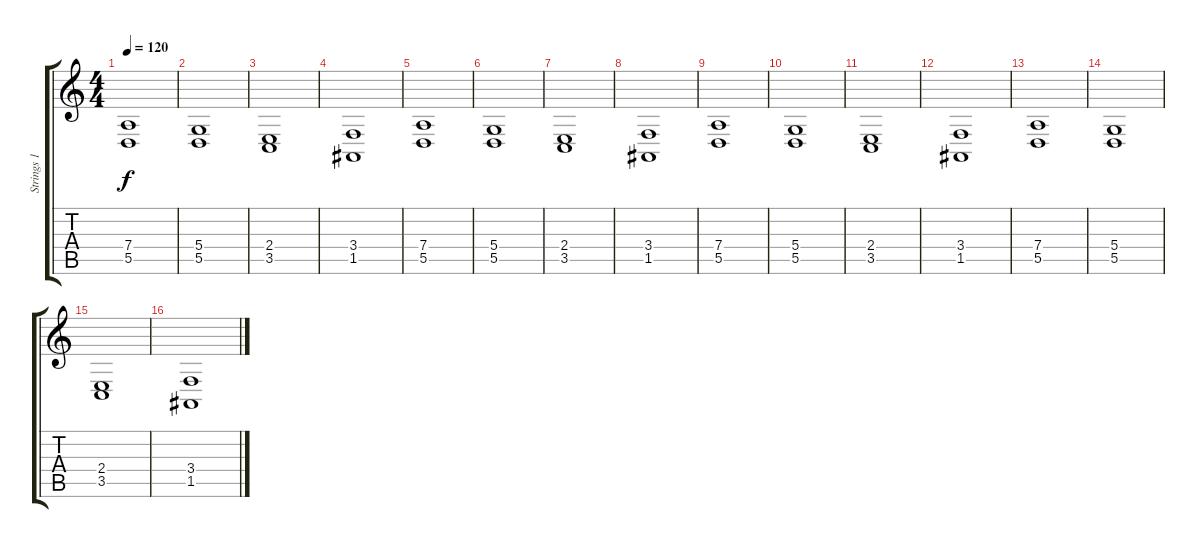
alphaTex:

\track ("Strings 1" "Strings 1") {instrument stringensemble1}
\staff {score tabs}
\tuning (E4 B3 G3 D3 A2 E2) {hide}
\ts (4 4)
\tempo 120
\clef g2
\ks c
(7.4 5.5).1{dy f} |
(5.4 5.5).1 |
(2.4 3.5).1 |
(3.4 1.5).1 |
(7.4 5.5).1{volume 13 instrument stringensemble1} |
(5.4 5.5).1 |
(2.4 3.5).1 |
(3.4 1.5).1 |
(7.4 5.5).1{volume 13 instrument stringensemble1} |
(5.4 5.5).1 |
(2.4 3.5).1 |
(3.4 1.5).1 |
(7.4 5.5).1{volume 13 instrument stringensemble1} |
(5.4 5.5).1 |
(2.4 3.5).1 |
(3.4 1.5).1
